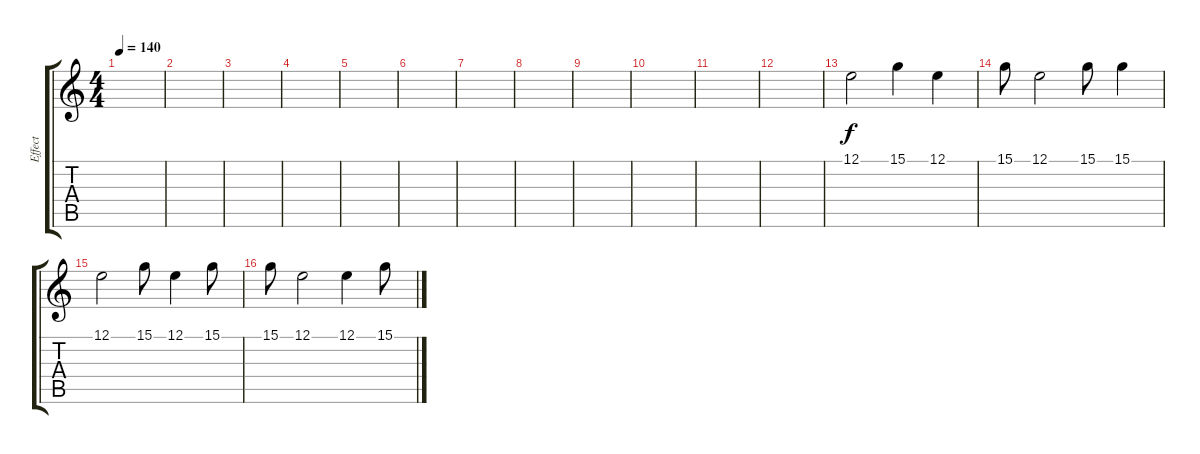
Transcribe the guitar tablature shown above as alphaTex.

\track ("Effect" "Effect") {instrument birdtweet}
\staff {score tabs}
\tuning (E4 B3 G3 D3 A2 E2) {hide}
\ts (4 4)
\tempo 140
\clef g2
\ks c
|
|
|
|
|
|
|
|
|
|
|
|
12.1.2 15.1.4 12.1.4 |
15.1.8 12.1.2 15.1.8 15.1.4 |
12.1.2 15.1.8 12.1.4 15.1.8 |
15.1.8 12.1.2 12.1.4 15.1.8
